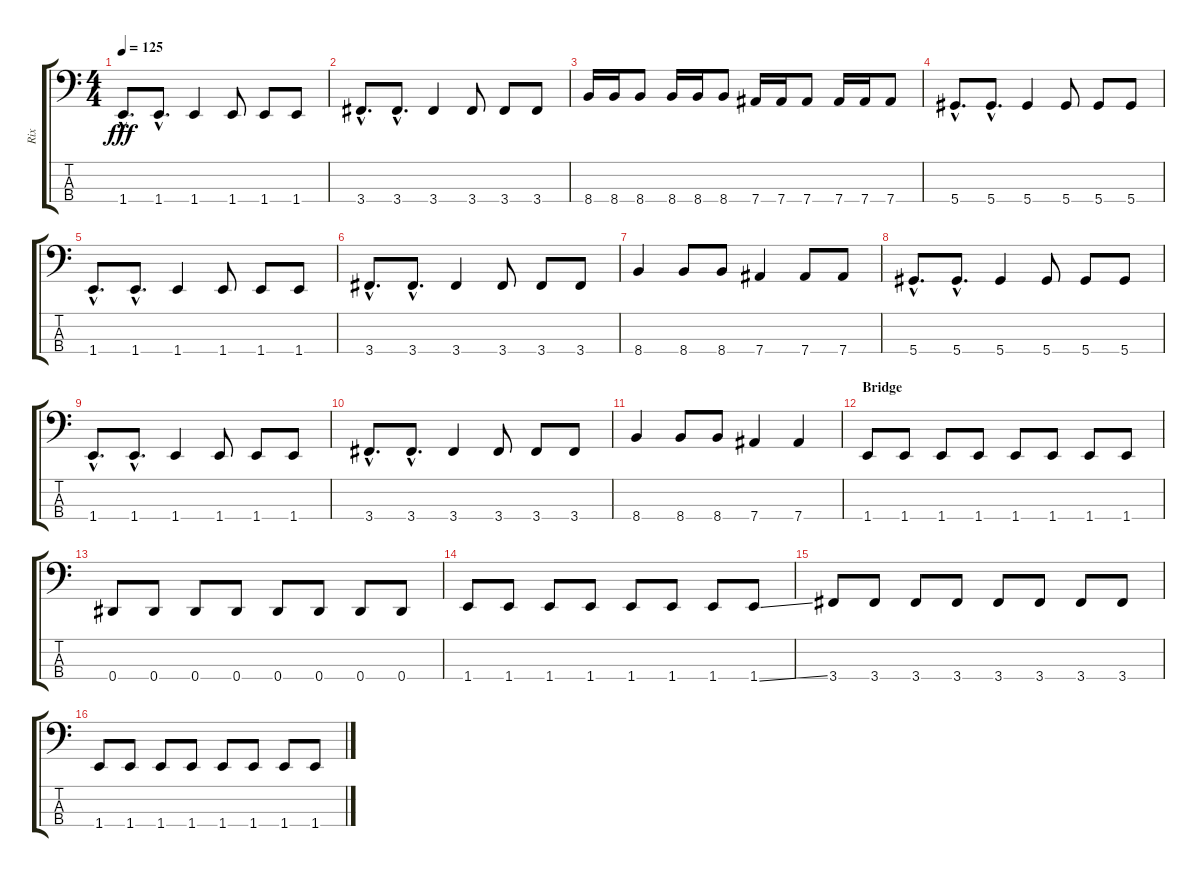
\track ("Rix" "Rix") {instrument electricbasspick}
\staff {score tabs}
\tuning (Gb2 Db2 Ab1 Eb1) {hide}
\ts (4 4)
\tempo 125
\clef f4
\ks c
1.4{hac}.8{d dy fff} 1.4{hac}.8{d} 1.4.4 1.4.8 1.4.8 1.4.8 |
3.4{hac}.8{d} 3.4{hac}.8{d} 3.4.4 3.4.8 3.4.8 3.4.8 |
8.4.16 8.4.16 8.4.8 8.4.16 8.4.16 8.4.8 7.4.16 7.4.16 7.4.8 7.4.16 7.4.16 7.4.8 |
5.4{hac}.8{d} 5.4{hac}.8{d} 5.4.4 5.4.8 5.4.8 5.4.8 |
1.4{hac}.8{d} 1.4{hac}.8{d} 1.4.4 1.4.8 1.4.8 1.4.8 |
3.4{hac}.8{d} 3.4{hac}.8{d} 3.4.4 3.4.8 3.4.8 3.4.8 |
8.4.4 8.4.8 8.4.8 7.4.4 7.4.8 7.4.8 |
5.4{hac}.8{d} 5.4{hac}.8{d} 5.4.4 5.4.8 5.4.8 5.4.8 |
1.4{hac}.8{d} 1.4{hac}.8{d} 1.4.4 1.4.8 1.4.8 1.4.8 |
3.4{hac}.8{d} 3.4{hac}.8{d} 3.4.4 3.4.8 3.4.8 3.4.8 |
8.4.4 8.4.8 8.4.8 7.4.4 7.4.4 |
\section ("" "Bridge")
1.4.8 1.4.8 1.4.8 1.4.8 1.4.8 1.4.8 1.4.8 1.4.8 |
0.4.8 0.4.8 0.4.8 0.4.8 0.4.8 0.4.8 0.4.8 0.4.8 |
1.4.8 1.4.8 1.4.8 1.4.8 1.4.8 1.4.8 1.4.8 1.4{ss}.8 |
3.4.8 3.4.8 3.4.8 3.4.8 3.4.8 3.4.8 3.4.8 3.4.8 |
1.4.8 1.4.8 1.4.8 1.4.8 1.4.8 1.4.8 1.4.8 1.4.8
